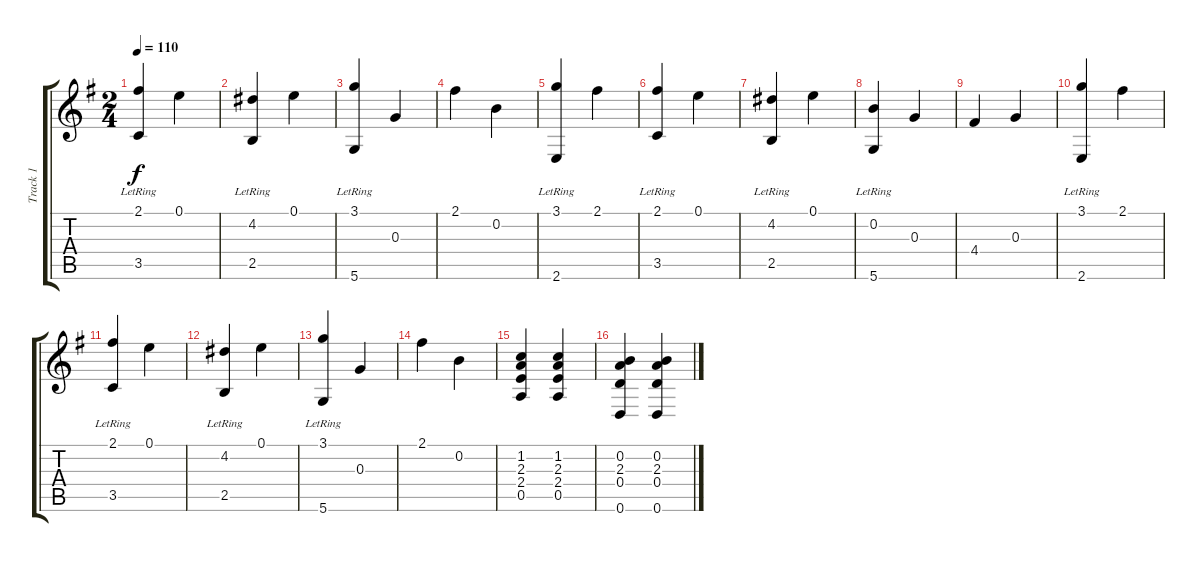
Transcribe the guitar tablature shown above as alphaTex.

\track ("Track 1" "Track 1") {instrument acousticguitarnylon}
\staff {score tabs}
\tuning (E4 B3 G3 D3 A2 D2) {hide}
\ts (2 4)
\tempo 110
\clef g2
\ks g
(2.1 3.5{lr}).4{dy f} 0.1.4 |
(4.2 2.5{lr}).4 0.1.4 |
(3.1 5.6{lr}).4 0.3.4 |
2.1.4 0.2.4 |
(3.1 2.6{lr}).4 2.1.4 |
(2.1 3.5{lr}).4 0.1.4 |
(4.2 2.5{lr}).4 0.1.4 |
(0.2 5.6{lr}).4 0.3.4 |
4.4.4 0.3.4 |
(3.1 2.6{lr}).4 2.1.4 |
(2.1 3.5{lr}).4 0.1.4 |
(4.2 2.5{lr}).4 0.1.4 |
(3.1 5.6{lr}).4 0.3.4 |
2.1.4 0.2.4 |
(1.2 2.3 2.4 0.5).4 (1.2 2.3 2.4 0.5).4 |
(0.2 2.3 0.4 0.6).4 (0.2 2.3 0.4 0.6).4
